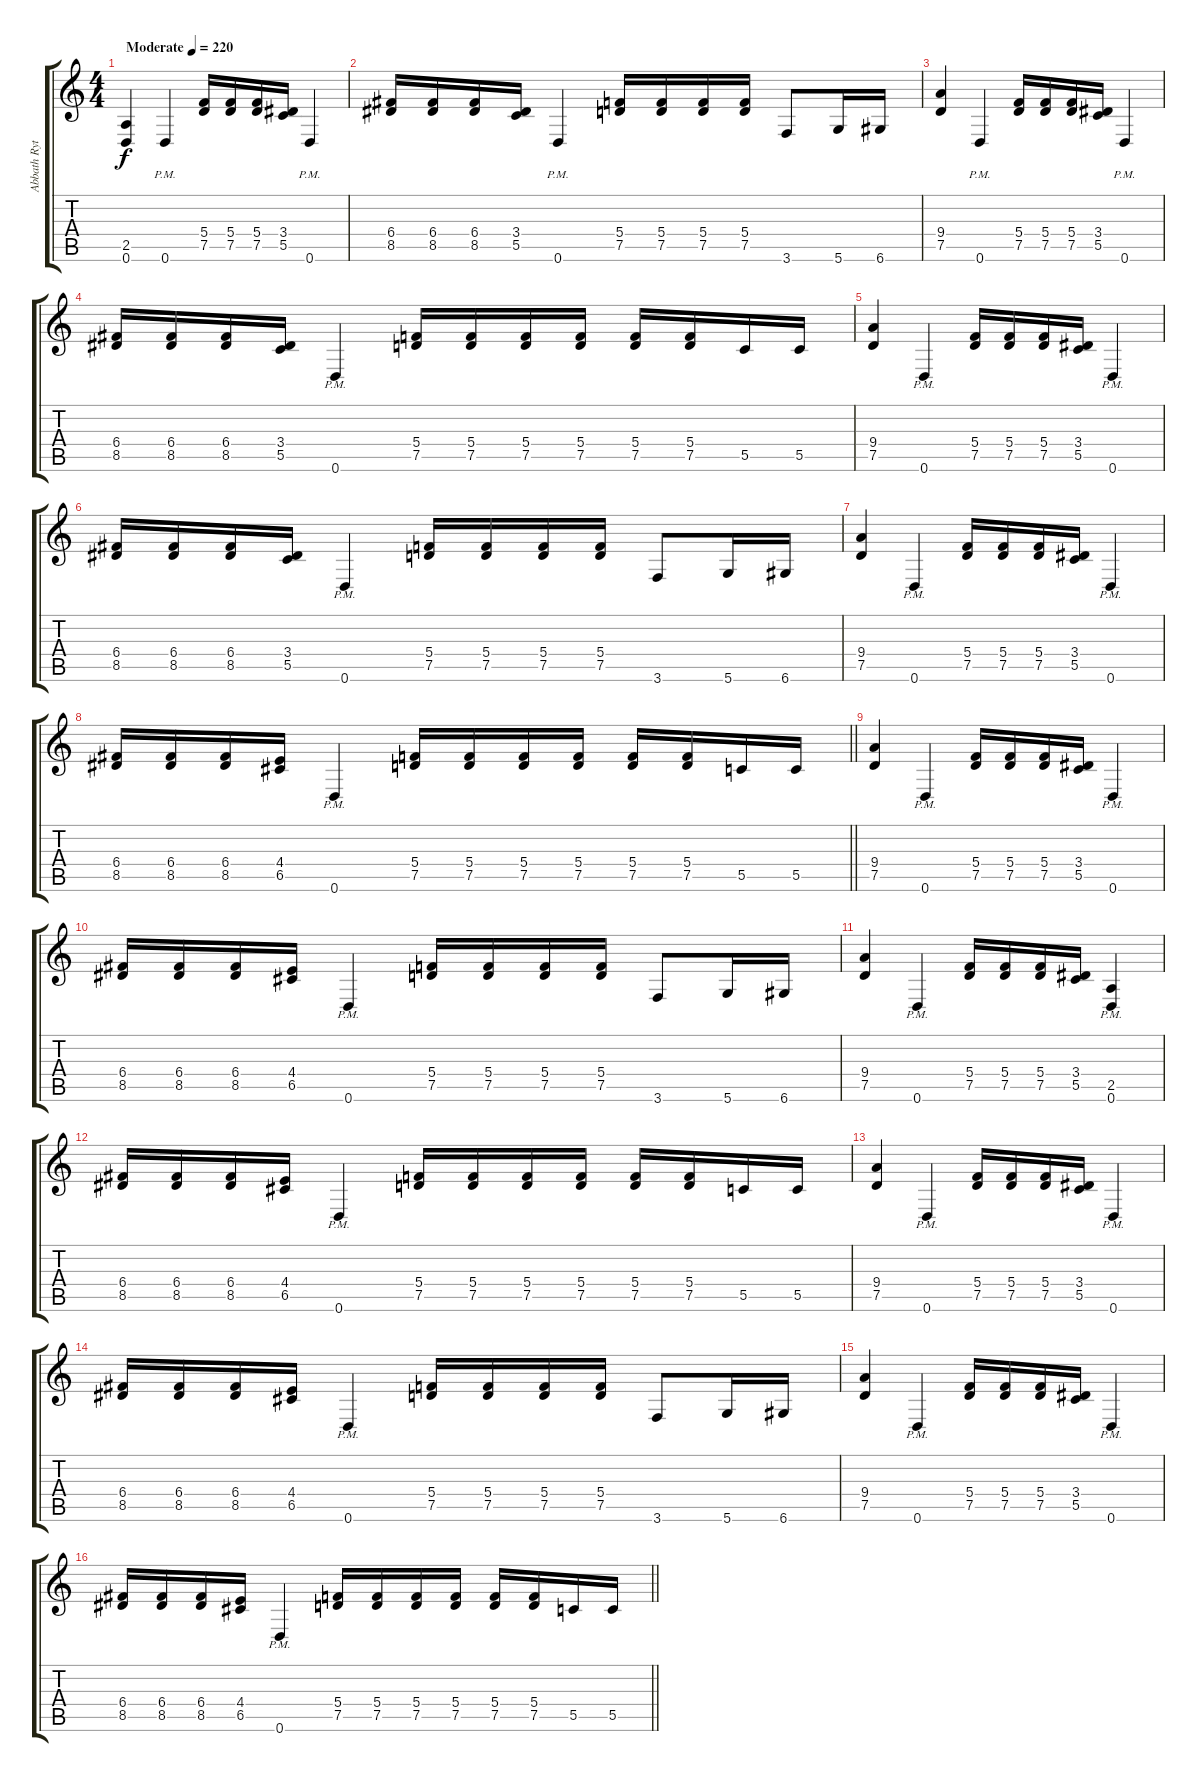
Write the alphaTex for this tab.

\track ("Abbath Rythm Guitar" "Abbath Ryt") {instrument distortionguitar}
\staff {score tabs}
\tuning (D4 A3 F3 C3 G2 D2) {hide}
\ts (4 4)
\tempo (220 "Moderate")
\clef g2
\ks c
(2.5 0.6).4{dy f instrument distortionguitar} 0.6{pm}.4 (5.4 7.5).16 (5.4 7.5).16 (5.4 7.5).16 (3.4 5.5).16 0.6{pm}.4 |
(6.4 8.5).16 (6.4 8.5).16 (6.4 8.5).16 (3.4 5.5).16 0.6{pm}.4 (5.4 7.5).16 (5.4 7.5).16 (5.4 7.5).16 (5.4 7.5).16 3.6.8 5.6.16 6.6.16 |
(9.4 7.5).4 0.6{pm}.4 (5.4 7.5).16 (5.4 7.5).16 (5.4 7.5).16 (3.4 5.5).16 0.6{pm}.4 |
(6.4 8.5).16 (6.4 8.5).16 (6.4 8.5).16 (3.4 5.5).16 0.6{pm}.4 (5.4 7.5).16 (5.4 7.5).16 (5.4 7.5).16 (5.4 7.5).16 (5.4 7.5).16 (5.4 7.5).16 5.5.16 5.5.16 |
(9.4 7.5).4 0.6{pm}.4 (5.4 7.5).16 (5.4 7.5).16 (5.4 7.5).16 (3.4 5.5).16 0.6{pm}.4 |
(6.4 8.5).16 (6.4 8.5).16 (6.4 8.5).16 (3.4 5.5).16 0.6{pm}.4 (5.4 7.5).16 (5.4 7.5).16 (5.4 7.5).16 (5.4 7.5).16 3.6.8 5.6.16 6.6.16 |
(9.4 7.5).4 0.6{pm}.4 (5.4 7.5).16 (5.4 7.5).16 (5.4 7.5).16 (3.4 5.5).16 0.6{pm}.4 |
\barLineRight lightlight
(6.4 8.5).16 (6.4 8.5).16 (6.4 8.5).16 (4.4 6.5).16 0.6{pm}.4 (5.4 7.5).16 (5.4 7.5).16 (5.4 7.5).16 (5.4 7.5).16 (5.4 7.5).16 (5.4 7.5).16 5.5.16 5.5.16 |
(9.4 7.5).4 0.6{pm}.4 (5.4 7.5).16 (5.4 7.5).16 (5.4 7.5).16 (3.4 5.5).16 0.6{pm}.4 |
(6.4 8.5).16 (6.4 8.5).16 (6.4 8.5).16 (4.4 6.5).16 0.6{pm}.4 (5.4 7.5).16 (5.4 7.5).16 (5.4 7.5).16 (5.4 7.5).16 3.6.8 5.6.16 6.6.16 |
(9.4 7.5).4 0.6{pm}.4 (5.4 7.5).16 (5.4 7.5).16 (5.4 7.5).16 (3.4 5.5).16 (2.5{pm} 0.6{pm}).4 |
(6.4 8.5).16 (6.4 8.5).16 (6.4 8.5).16 (4.4 6.5).16 0.6{pm}.4 (5.4 7.5).16 (5.4 7.5).16 (5.4 7.5).16 (5.4 7.5).16 (5.4 7.5).16 (5.4 7.5).16 5.5.16 5.5.16 |
(9.4 7.5).4 0.6{pm}.4 (5.4 7.5).16 (5.4 7.5).16 (5.4 7.5).16 (3.4 5.5).16 0.6{pm}.4 |
(6.4 8.5).16 (6.4 8.5).16 (6.4 8.5).16 (4.4 6.5).16 0.6{pm}.4 (5.4 7.5).16 (5.4 7.5).16 (5.4 7.5).16 (5.4 7.5).16 3.6.8 5.6.16 6.6.16 |
(9.4 7.5).4 0.6{pm}.4 (5.4 7.5).16 (5.4 7.5).16 (5.4 7.5).16 (3.4 5.5).16 0.6{pm}.4 |
\barLineRight lightlight
(6.4 8.5).16 (6.4 8.5).16 (6.4 8.5).16 (4.4 6.5).16 0.6{pm}.4 (5.4 7.5).16 (5.4 7.5).16 (5.4 7.5).16 (5.4 7.5).16 (5.4 7.5).16 (5.4 7.5).16 5.5.16 5.5.16
